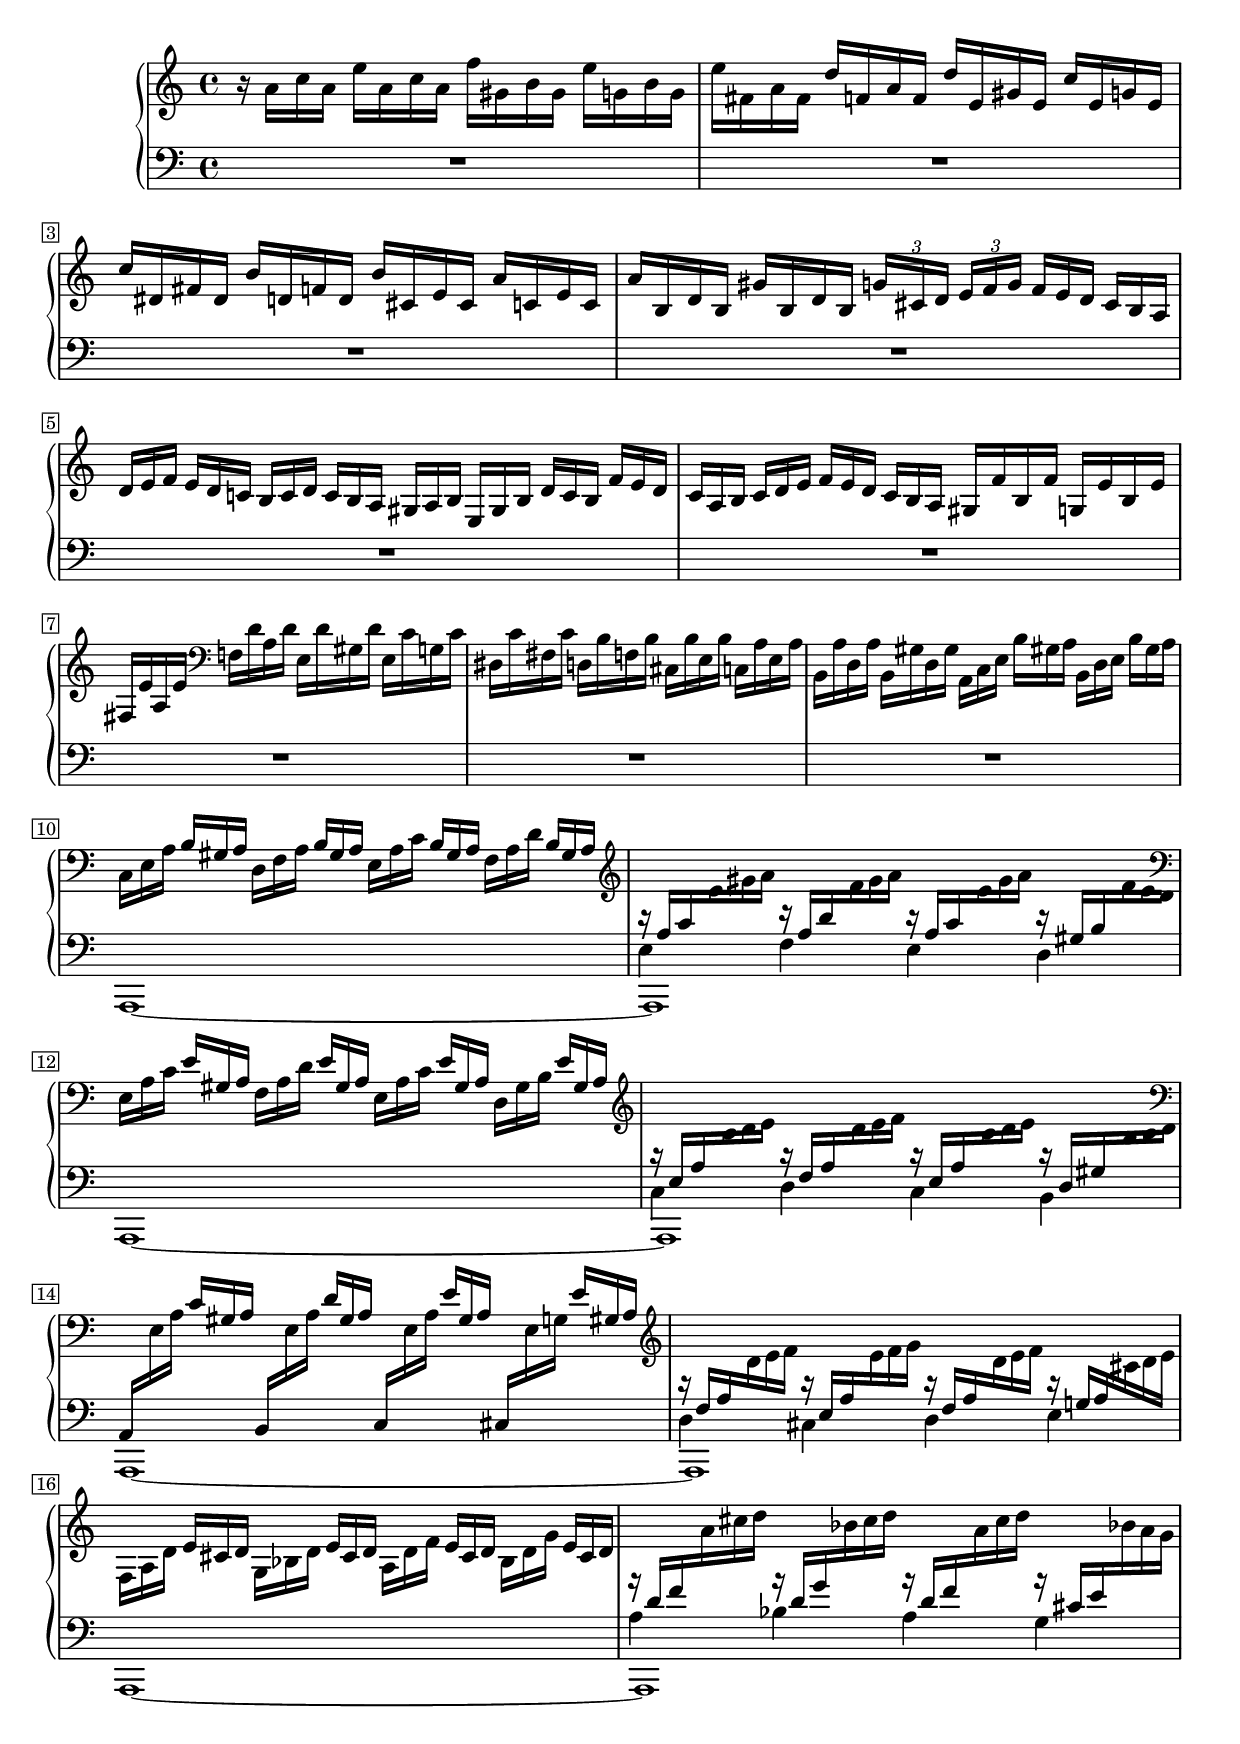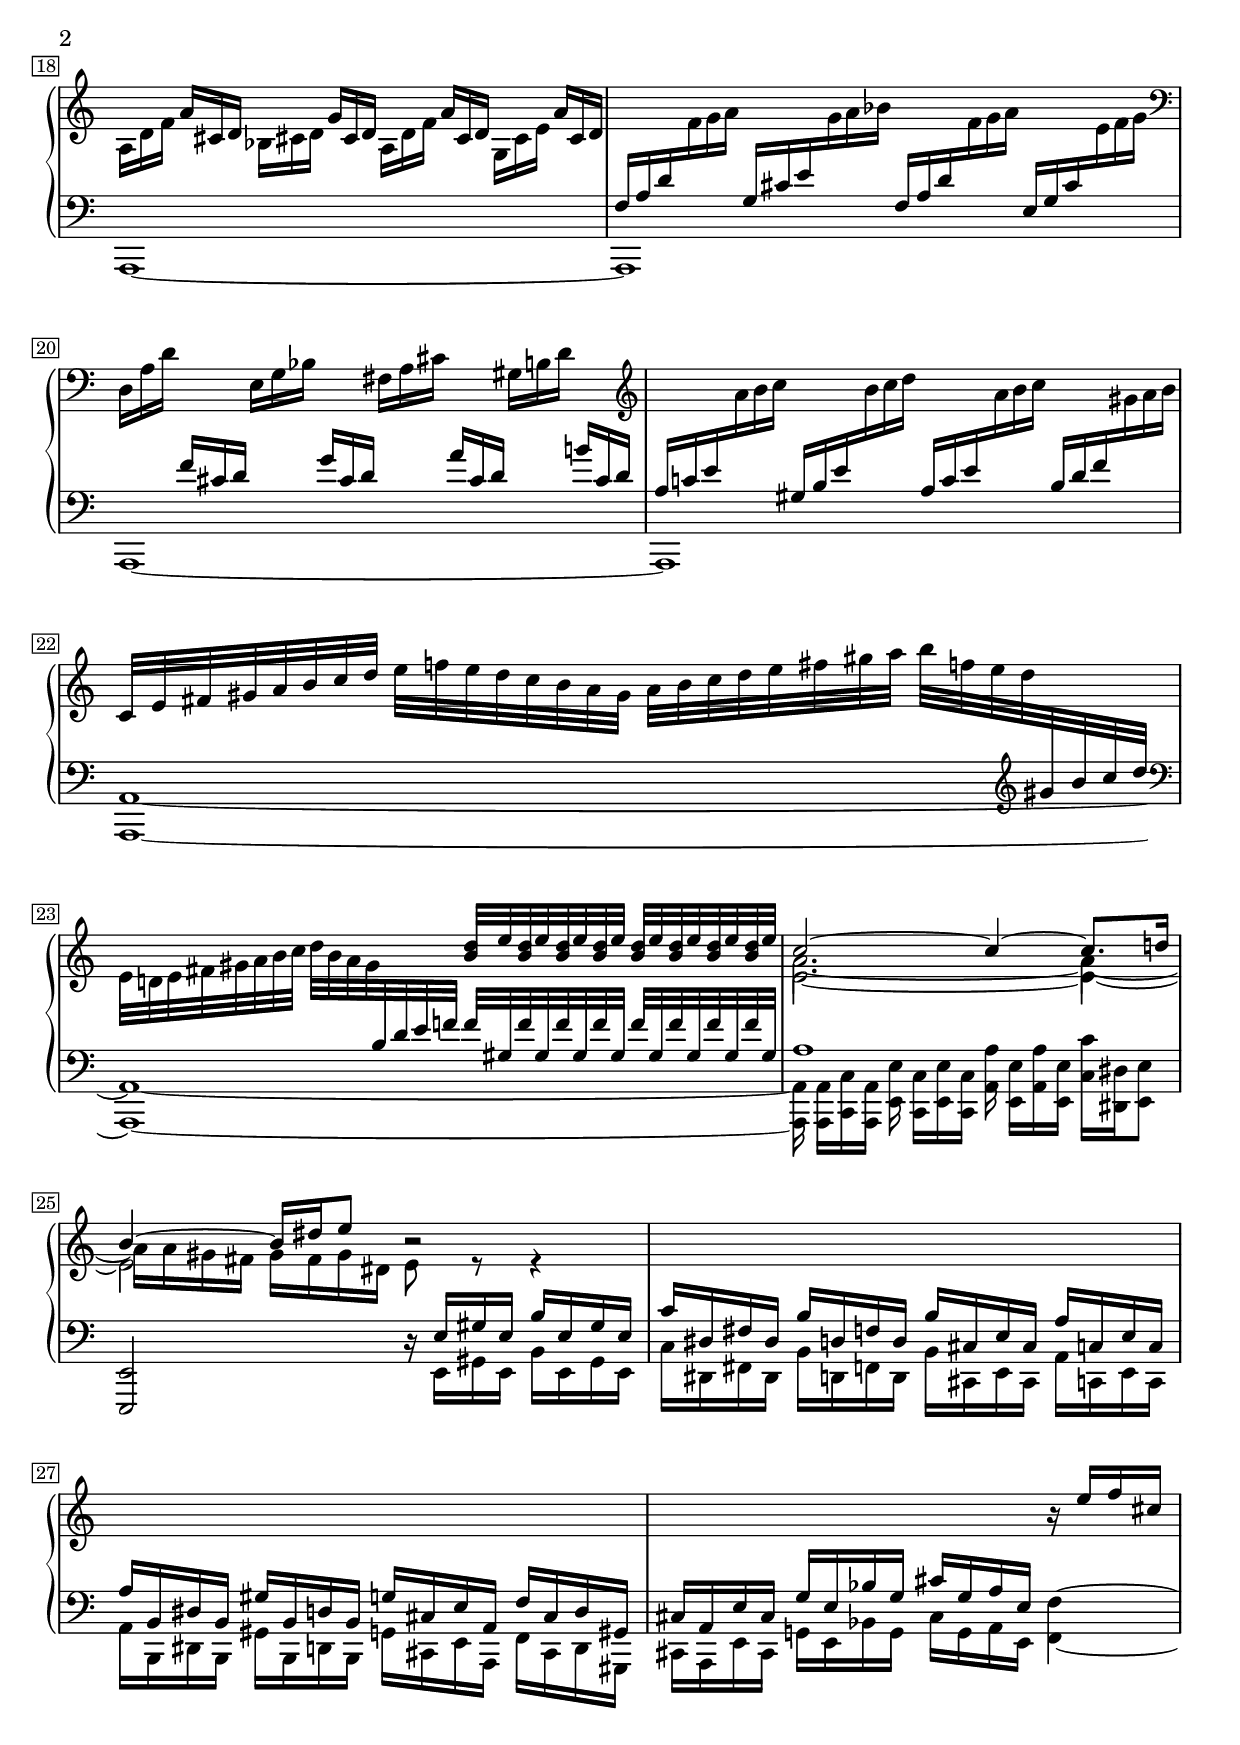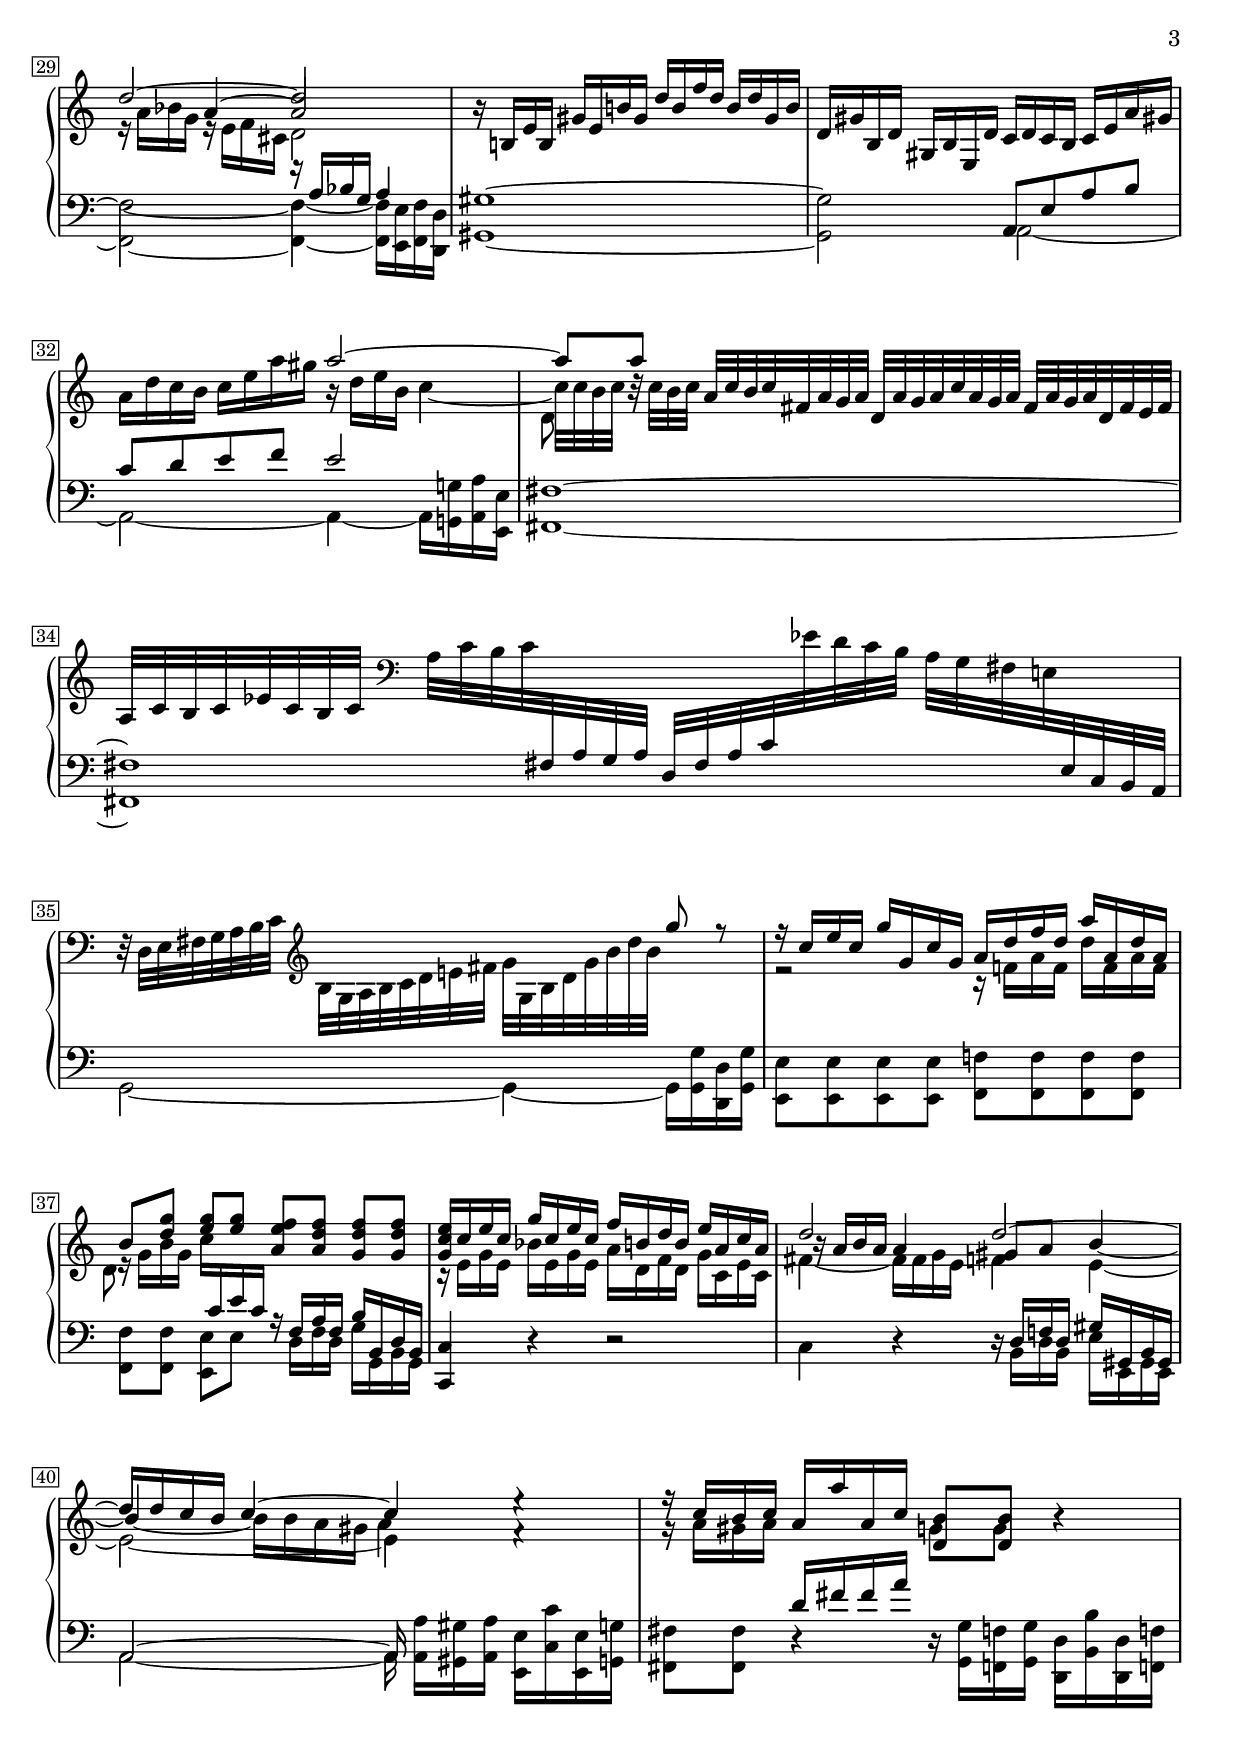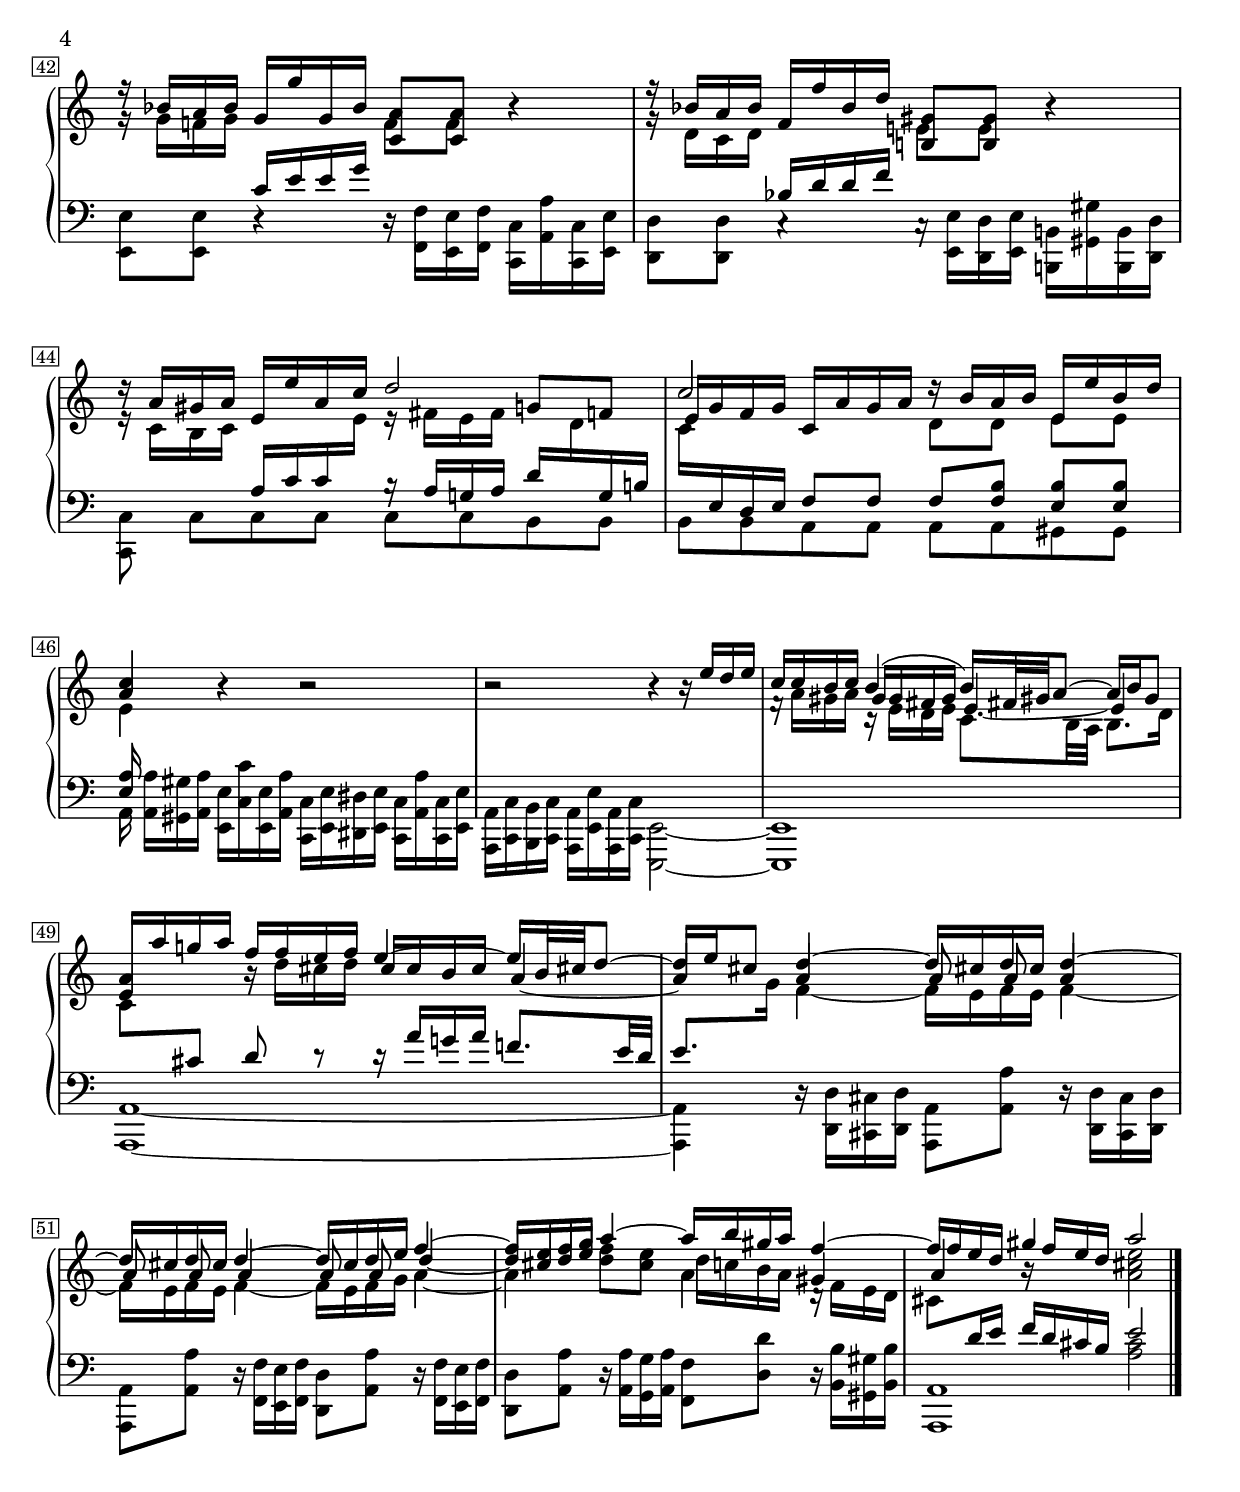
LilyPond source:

Global = {
  \key c \major
  \time 4/4
  \include "../global.ly"
}

bottom = { \change Staff = "lower" \stemUp }
top = { \change Staff = "upper" \stemDown }

Sopran = \context Voice = "one" \relative c'' {
  \voiceOne
  \override MultiMeasureRest.staff-position = #-2
  \override Rest.staff-position = #0
  \stemNeutral
  %1
  | \stemDown r16 a[ c a]  e'[ a, c a] f'[ gis, b gis] e'[ g,! b g]
  | e'[ fis, a fis] \stemUp d'[ f,! a f] d'[ e, gis e] c'[ e, g! e]
  | c'[ dis, fis dis] b'[ d,! f! d] b'[ cis, e cis] a'[ c,! e c]
  | a'[ b, d b] gis'[ b, d b]
    \tuplet 3/2 { g'!16[ cis, d] } \tuplet 3/2 { e[ f g] }
    \omit TupletBracket \omit TupletNumber
    \tuplet 3/2 { f[ e d] } \tuplet 3/2 { cis[ b a] }
  %5
  | \tuplet 3/2 { d[ e f] } \tuplet 3/2 { e[ d c] } \tuplet 3/2 { b[ c d] } \tuplet 3/2 { c[ b a] }
    \tuplet 3/2 { gis[ a b] } \tuplet 3/2 { e,[ gis b] } \tuplet 3/2 { d[ c b] } \tuplet 3/2 { f'[ e d] }
  | \tuplet 3/2 { c[ a b] } \tuplet 3/2 { c[ d e] } \tuplet 3/2 { f[ e d] } \tuplet 3/2 { c[ b a] }
    gis[ f' b, f'] g,![ e' b e]
  | fis,[ e' a, e'] \clef bass \stemDown f,![ d' a d] e,[ d' gis, d'] e,[ c' g! c]
  | dis,[ c' fis, c'] d,![ b' f! b] cis,[ b' e, b'] c,![ a' e a]
  | b,[ a' d, a'] b,[ gis' d gis] \tuplet 3/2 { a,[ c e] } \tuplet 3/2 { b'[ gis! a] }
    \tuplet 3/2 { b,[ d e] } \tuplet 3/2 { b'[ gis a] }
  %10
  | \tuplet 3/2 { c,[ e a] } \stemUp \tuplet 3/2 { b[ gis a] }
    \stemDown \tuplet 3/2 { d,[ f a] } \stemUp \tuplet 3/2 { b[ gis a] }
    \stemDown \tuplet 3/2 { e[ a c] } \stemUp \tuplet 3/2 { b[ gis a] }
    \stemDown \tuplet 3/2 { f[ a d] } \stemUp \tuplet 3/2 { b[ gis a] }
  | \clef treble
    \override Beam.positions = #'(6 . 6)
    \tuplet 6/4 { \bottom d16\rest a[ c \top e gis a] }
    \tuplet 6/4 { \bottom e16\rest a,[ d \top f gis a] }
    \tuplet 6/4 { \bottom d,16\rest a[ c \top e gis a] }
    \tuplet 6/4 { \bottom d,16\rest gis,[ b \top f' e d] }
    \revert Beam.positions
  | \clef bass
    \stemDown \tuplet 3/2 { e,[ a c] } \stemUp \tuplet 3/2 { e[ gis, a] }
    \stemDown \tuplet 3/2 { f[ a d] } \stemUp \tuplet 3/2 { e[ gis, a] }
    \stemDown \tuplet 3/2 { e[ a c] } \stemUp \tuplet 3/2 { e[ gis, a] }
    \stemDown \tuplet 3/2 { d,[ gis b] } \stemUp \tuplet 3/2 { e[ gis, a] }
    \clef treble
  | \override Beam.positions = #'(5 . 5.3)
    \tuplet 6/4 { \bottom c16\rest e,[ a \top c d e] }
    \tuplet 6/4 { \bottom c16\rest f,[ a \top d e f] }
    \tuplet 6/4 { \bottom c16\rest e,[ a \top c d e] }
    \tuplet 6/4 { \bottom c16\rest d,[ gis \top b c d] }
    \revert Beam.positions
    \clef bass
  | \tuplet 3/2 { \bottom a,[ \top e' a] } \stemUp \tuplet 3/2 { c gis a }
    \tuplet 3/2 { \bottom b,[ \top e a] } \stemUp \tuplet 3/2 { d gis, a }
    \tuplet 3/2 { \bottom c,[ \top e a] } \stemUp \tuplet 3/2 { e' gis, a }
    \tuplet 3/2 { \bottom cis,[ \top e g!] } \stemUp \tuplet 3/2 { e' gis, a }
    \clef treble
  %15
  | \tuplet 6/4 { \bottom d16\rest f,[ a \top d e f] }
    \tuplet 6/4 { \bottom d16\rest e,[ a \top e' f g] }
    \tuplet 6/4 { \bottom d16\rest f,[ a \top d e f] }
    \tuplet 6/4 { \bottom d16\rest g,[ a \top cis d e] }
  | \stemDown \tuplet 3/2 { f,[ a d] } \stemUp \tuplet 3/2 { e[ cis d] }
    \stemDown \tuplet 3/2 { g,[ bes d] } \stemUp \tuplet 3/2 { e[ cis d] }
    \stemDown \tuplet 3/2 { a[ d f] } \stemUp \tuplet 3/2 { e[ cis d] }
    \stemDown \tuplet 3/2 { bes[ d g] } \stemUp \tuplet 3/2 { e[ cis d] }
  | \tuplet 6/4 { \bottom a'16\rest d,[ f \top a cis d] }
    \tuplet 6/4 { \bottom a16\rest d,[ g \top bes cis d] }
    \tuplet 6/4 { \bottom a16\rest d,[ f \top a cis d] }
    \tuplet 6/4 { \bottom a16\rest cis,[ e \top bes'! a g] }
  | \stemDown \tuplet 3/2 { a,[ d f] } \stemUp \tuplet 3/2 { a[ cis, d] }
    \stemDown \tuplet 3/2 { bes[ cis! d] } \stemUp \tuplet 3/2 { g[ cis, d] }
    \stemDown \tuplet 3/2 { a[ d f] } \stemUp \tuplet 3/2 { a[ cis, d] }
    \stemDown \tuplet 3/2 { g,[ cis e] } \stemUp \tuplet 3/2 { a[ cis, d] }
  | \tuplet 6/4 { \bottom f,[ a d \top f g a] }
    \tuplet 6/4 { \bottom g,[ cis e \top g a bes] }
    \tuplet 6/4 { \bottom f,[ a d \top f g a] }
    \tuplet 6/4 { \bottom e,[ g cis \top e f g] }
    \clef bass
  %20
  | \stemDown \tuplet 3/2 { d,[ a' d] } s8
    \tuplet 3/2 { e,16[ g bes] } s8
    \tuplet 3/2 { fis16[ a cis] } s8
    \tuplet 3/2 { gis16[ b! d] } s8
    \clef treble
  | \tuplet 6/4 { \bottom a16[ c! e \top a b c] }
    \tuplet 6/4 { \bottom gis,[ b e \top b' c d] }
    \tuplet 6/4 { \bottom a,[ c e \top a b c] }
    \tuplet 6/4 { \bottom b,[ d f \top gis a b] }
  | \stemUp c,32[ e fis gis a b c d] \stemDown e[ f! e d c b a gis]
    a[ b c d e fis gis a] b[ f! e d \bottom \clef treble gis, b c d]
  | \top \stemUp s2 <b d>32[ e <b d> e <b d> e <b d> e] <b d>32[ e <b d> e <b d> e <b d> e]
  | c2~ c4~ c8. d16
  %25
  | b4~ b16[ dis e8] r2
  | s1
  | s1
  | \stemUp\tieUp s2. r16 e[ f cis]
  | d2~ d2
  %30
  | r16 b,![ e b] gis'[ e b' gis] d'[ b f' d] b[ d gis, b]
  | \stemUp d,[ gis b, d] gis,[ b e, d'] c[ d c b] c[ e a gis!]
  | \stemDown a[ d c b] c[ e a gis] \stemUp a2~
  | a8[ a] a,32[ c b c fis, a g a] d,[ a' g a c a g a] fis[ a g a d, fis e fis]
  | a,[ c b c ees c b c] \clef bass \stemDown a[ c b c \bottom fis, a g a]
    d,[ fis a c \top ees d c b] a[ g fis e! \bottom e c b a]
  %35
  | \top r32 d[ e fis g a b c] \clef treble b[ g a b c d e fis]
    g[ g, b d g b d b] \stemUp g'8 f\rest
  | f16\rest c[ e c] g'[ g, c g] a[ d f d] a'[ a, d a]
  | b8[ <d g>] <e g>[ q] <a, e' f>[ <a d f>] <g d' f>[ q]
  | <g c e>16[ c e c] g'[ c, e c] f[ b,! d b] e[ a, c a]
  | d2 d2~
  %40
  | d16[ d c b] c4~ \once\override NoteColumn.force-hshift = #-1 c e\rest
  | f16\rest c[ b c] a[ a' a, c] <d, b'>8[ q] r4
  | f'16\rest bes,[ a bes] g[ g' g, bes] <c, a'>8[ q] r4
  | f'16\rest bes,[ a bes] f[ f' bes, d] <b, gis'>8[ q] r4
  | d'16\rest a[ gis a] e[ e' a, c] d2
  %45
  | c2 d16\rest b[ a b] e,[ e' b d]
  | <a c>4 r r2
  | r r4 r16 e'[ d e]
  | c[ c b c]
    \shape #'((0 . 1.5) (0 . 2) (0 . 2) (0 . 1)) Tie
    b4~ b16[ fis!32 gis! a8~] a16[ b gis8]
  | <e a>16[ a' g! a] f[ f e f] e4~ e16[ b32 cis! d8~]
  %50
  | d16[ e cis8] d4~ d16[ cis! d cis] d4~
  | d16[ cis! d cis] d4~ d16[ cis d e] f4~
  | f16[ e f g] a4~ \once\override NoteColumn.force-hshift = #-1 a16[ b gis a] f4~
  | f16[ f e d] gis4 a2

  \fine
}

Alto = \context Voice = "Two" \relative c {
  \voiceTwo
  \override Rest.staff-position = #0
  \stemDown
  | s1*23
  %24
  | << {
      \stemDown e'2._~ e4_~
    } \\ {
      a2._~ a4_~
    } >>
  | << {
      \stemDown e2
    } \\ {
      \once\override NoteColumn.force-hshift = #1 a16[ a gis fis] gis[ fis gis dis]
    } >>
    e8 e8\rest e4\rest
  | s1*3
  | e16\rest a[ bes g] \stemUp a4^~ a2
  %30
  | s1*2
  | \stemDown s2 r16 d[ e b] c4~
  | c32[ c b c] r c[ b c] s2.
  | s1*2
  %36
  | e,2\rest c16\rest f[ a f] d'[ f, a f]
  | e16\rest g[ b g] c[ \bottom c, e c] a16\rest f[ a f] b[ b, d b]
  | \top c'16\rest e[ g e] bes'[ e, g e] a[ d, f d] g[ c, e c]
  | \stemUp \once\override Voice.Rest.X-offset = #1.5 b'16\rest a[ b a] a4
    \once\override NoteColumn.force-hshift = #0.9 gis8[ a] b4~
  %40
  | \once\override NoteColumn.force-hshift = #0.4 b4~
    \stemDown \once\override NoteColumn.force-hshift = #0.4 b16[ b a gis]
   \once\override NoteColumn.force-hshift = #-1.5 a4 f\rest
  | g16\rest a[ gis a] \bottom d,[ fis fis a] \top g!8[ g] s4
  | g16\rest g[ f! g] \bottom c,[ e e g] \top f8[ f] s4
  | g16\rest d[ c d] \bottom bes[ d d f] \top e!8[ e] s4
  | e16\rest c[ b c] \bottom a[ c c \top e] e\rest fis[ e fis] \stemUp g!8[ f!]
  %45
  | \once\override NoteColumn.force-hshift = #0.5 e16[ g f g] c,[ a' g a]
    \stemDown d,8[ d] e[ e]
  | e4 s2.
  | s1
  | f16\rest a[ gis a] \stemUp \once\override NoteColumn.force-hshift = #0.5 gis[ gis fis gis]
    \once\override NoteColumn.force-hshift = #0.3
    \shape #'((1 . 0) (0 . 0.4) (0 . 0.8) (-0.8 . 0.7)) Tie
    e4~ \once\override NoteColumn.force-hshift = #0.3 e
  | s4 r16 \stemDown d'[ cis d]
    \stemUp \once\override NoteColumn.force-hshift = #0.5 cis[ cis b cis]
    \once\override NoteColumn.force-hshift = #0.3 a4~
  %50
  | a4 a
    \autoBeamOff
    \once\override NoteColumn.force-hshift = #0.3 a8
    \once\override NoteColumn.force-hshift = #0.3 a8
    \autoBeamOn a4
  | \autoBeamOff
    \once\override NoteColumn.force-hshift = #0.3 a8
    \once\override NoteColumn.force-hshift = #0.3 a8
    \once\override NoteColumn.force-hshift = #0.3 a4
    \once\override NoteColumn.force-hshift = #0.3 a8
    \once\override NoteColumn.force-hshift = #0.3 a8
    \autoBeamOn
    \once\override NoteColumn.force-hshift = #0.3 d4~
  | \omit Beam d16[ cis d e]
    \undo\omit Beam \stemDown <d f>8[ <cis e>]
    \once\override NoteColumn.force-hshift = #0.1 d16[ c! b a]
    \stemUp \override Stem.length = #5 gis4
    \revert Stem.length
  | \once\override NoteColumn.force-hshift = #0.3 a4 b16\rest f'[ e d] \stemDown <a cis e>2

}

Tenor = \context Voice = "three" \relative c {
  \voiceThree
  \override MultiMeasureRest.staff-position = #0
  \override Rest.staff-position = #0
  \omit TupletBracket \omit TupletNumber
  \stemDown
  | s1*10
  %11
  | \override Stem.length = #5
    e4 f e d
  | s1
  | c4 d c b
  | s1
  %15
  | d4 cis d e
  | s1
  | a4 bes a g
    \revert Stem.length
  | s1*2
  %20
  | \stemUp s8 \tuplet 3/2 { f'16[ cis d] }
    s8 \tuplet 3/2 { g16[ cis, d] }
    s8 \tuplet 3/2 { a'16[ cis, d] }
    s8 \tuplet 3/2 { b'16[ cis, d] }
  | s1*2
  | \top e32[ d! e fis gis a b c] d[ b a gis \bottom b, d e f!]
    f[ gis, f' gis, f' gis, f' gis,] f'[ gis, f' gis, f' gis, f' gis,]
  | a1
  %25
  | s2 s16 \stemUp e[ gis e] b'[ e, gis e]
  | c'[ dis, fis dis] b'[ d,! f! d] b'[ cis, e cis] a'[ c,! e c]
  | a'[ b, dis b] gis'[ b, d! b] g'![ cis, e a,] f'[ cis d gis,]
  | cis[ a e' cis] g'[ e bes' g] cis[ g a e] s4
  | \top s e'16\rest e[ f cis] << { \bottom r16 a[ bes g] a4 } \\ { \top d2 } >>
  %30
  | s1
  | s2 \bottom a,8[ e' a b]
  | c[ d e f] e2
  | \top d8 s s2.
  | s1*3
  %37
  | \once\override NoteColumn.force-hshift = #-1.2 d8 s s2.
  | s1
  | \top\tieDown fis4~ fis16[ fis g e] f!4 e~
  %40
  | e2~ e4 s
  | s1*3
  | s2 \bottom b16\rest a[ g! a] d[ \top d \bottom g, b]
  %45
  | \top c[ \bottom e, d e] f8[ f] f[ <f b>] <e b'>[ q]
  | <e a>16 s8. s2.
  | s1
  | \top s4 c'16\rest e[ d e] c8.[ b32 a] b8.[ d16]
  | c8[ \bottom cis] d d\rest d16\rest a'[ g a] f8.[ e32 d]
  %50
  | e8.[ \top g16] f4~ f16[ e f e] f4~
  | f16[ e f e] f4~ f16[ e f g] a4~
  | a4 s a4 d,16\rest f[ e d]
  | cis8[ \bottom d16 e] f[ d cis b] e2

}

Bass = \context Voice = "four" \relative c {
  \voiceFour
  \override MultiMeasureRest.staff-position = #0
  \override Rest.staff-position = #0
  \stemNeutral
  %1
  | R1*9
  %10
  | a,1~
  | a
  | a~
  | a
  | a~
  %15
  | a
  | a~
  | a
  | a~
  | a
  %20
  | a~
  | a
  | <a a'>~
  | \clef bass <a a'>~
  | \stemDown <a a'>16 <a a'>[ <c c'> <a a'>] <e' e'> <c c'>[ <e e'> <c c'>]
    <a' a'> <e e'>[ <a a'> <e e'>] <c' c'>[ <dis, dis'> <e e'>8]
  %25
  | \stemUp <e, e'>2 r16 \stemDown e'[ gis e] b'[ e, gis e]
  | c'[ dis, fis dis] b'[ d,! f! d] b'[ cis, e cis] a'[ c,! e c]
  | a'[ b, dis b] gis'[ b, d! b] g'![ cis, e a,] f'[ cis d gis,]
  | cis[ a e' cis] g'[ e bes' g] cis[ g a e] <f~ f'^~>4
  | <f f'>2~ <f f'>4~ <f f'>16[ <e e'> <f f'> <d d'>]
  %30
  | <gis~ gis'^~>1
  | q2 a~
  | a~ 4~ 16[ <g! g'!> <a a'> <e e'>]
  | <fis~ fis'^~>1
  | q
  %35
  | g2~ 4~ 16[ <g g'> <d d'> <g g'>]
  | <e e'>8[ q q q] <f f'>[ q q q]
  | <f f'>[ q] <e e'>[ e'] s16 d[ f d] g[ g, b g]
  | \stemUp <c, c'>4 r r2
  | \stemDown c'4 r r16 << { d[ f! d] gis[ gis, b gis] } \\ { b[ d b] e[ e, gis e] } >>
  %40
  | << { a2~ 16 } \\ { a2~ 16 } >> <a a'>[ <gis gis'> <a a'>] <e e'>[ <c' c'> <e, e'> <g! g'!>]
  | <fis fis'>8[ q]  r4 r16 <g g'>[ <f f'> <g g'>] <d d'>[ <b' b'> <d, d'> <f! f'!>]
  | <e e'>8[ q]  r4 r16 <f f'>[ <e e'> <f f'>] <c c'>[ <a' a'> <c, c'> <e e'>]
  | <d d'>8[ q] c'4\rest c16\rest <e, e'>[ <d d'> <e e'>] <b b'>[ <gis' gis'> <b, b'> <d d'>]
  | <c c'>8 c'[ c c] c[ c b b]
  %45
  | b[ b a a] a[ a gis gis]
  | a16 <a a'>[ <gis gis'> <a a'>] <e e'>[ <c' c'> <e, e'> <a a'>]
    <c, c'>[ <e e'> <dis dis'> <e e'>] <c c'>[ <a' a'> <c, c'> <e e'>]
  | <a, a'>[ <c c'> <b b'> <c c'>] <a a'>[ <e' e'> <a, a'> <c c'>] <e, e'>2~
  | q1
  | <a a'>1~
  %50
  | q4 r16 <d d'>[ <cis cis'> <d d'>] <a a'>8[ <a' a'>] r16 <d, d'>[ <cis cis'> <d d'>]
  | <a a'>8[ <a' a'>] r16 <f f'>[ <e e'> <f f'>] <d d'>8[ <a' a'>] r16 <f f'>[ <e e'> <f f'>]
  | <d d'>8[ <a' a'>] r16 <a a'>[ <g g'> <a a'>] <f f'>8[ <d' d'>] r16 <b b'>[ <gis gis'> <b b'>]
  | <a, a'>1*1/2 <a'' cis>2

  \fine
}

\score {
  \new PianoStaff
  <<
    \accidentalStyle Score.piano
    \context Staff = "upper" <<
      \set Staff.midiInstrument = #"acoustic grand"
      \Global
      \clef treble
      \Sopran
      \Alto
    >>
    \context Staff = "lower" <<
      \set Staff.midiInstrument = #"acoustic grand"
      \Global
      \clef bass
      \Tenor
      \Bass
    >>
  >>
  \header {
%    composer = "Johann Sebastian Bach"
%    opus = "BWV 543 / S.462a"
    title = \markup { "Präludium" }
  }
  \layout {
    \context {
      \PianoStaff
    }
  }
  \midi {
    \tempo 4 = 100
  }
}
